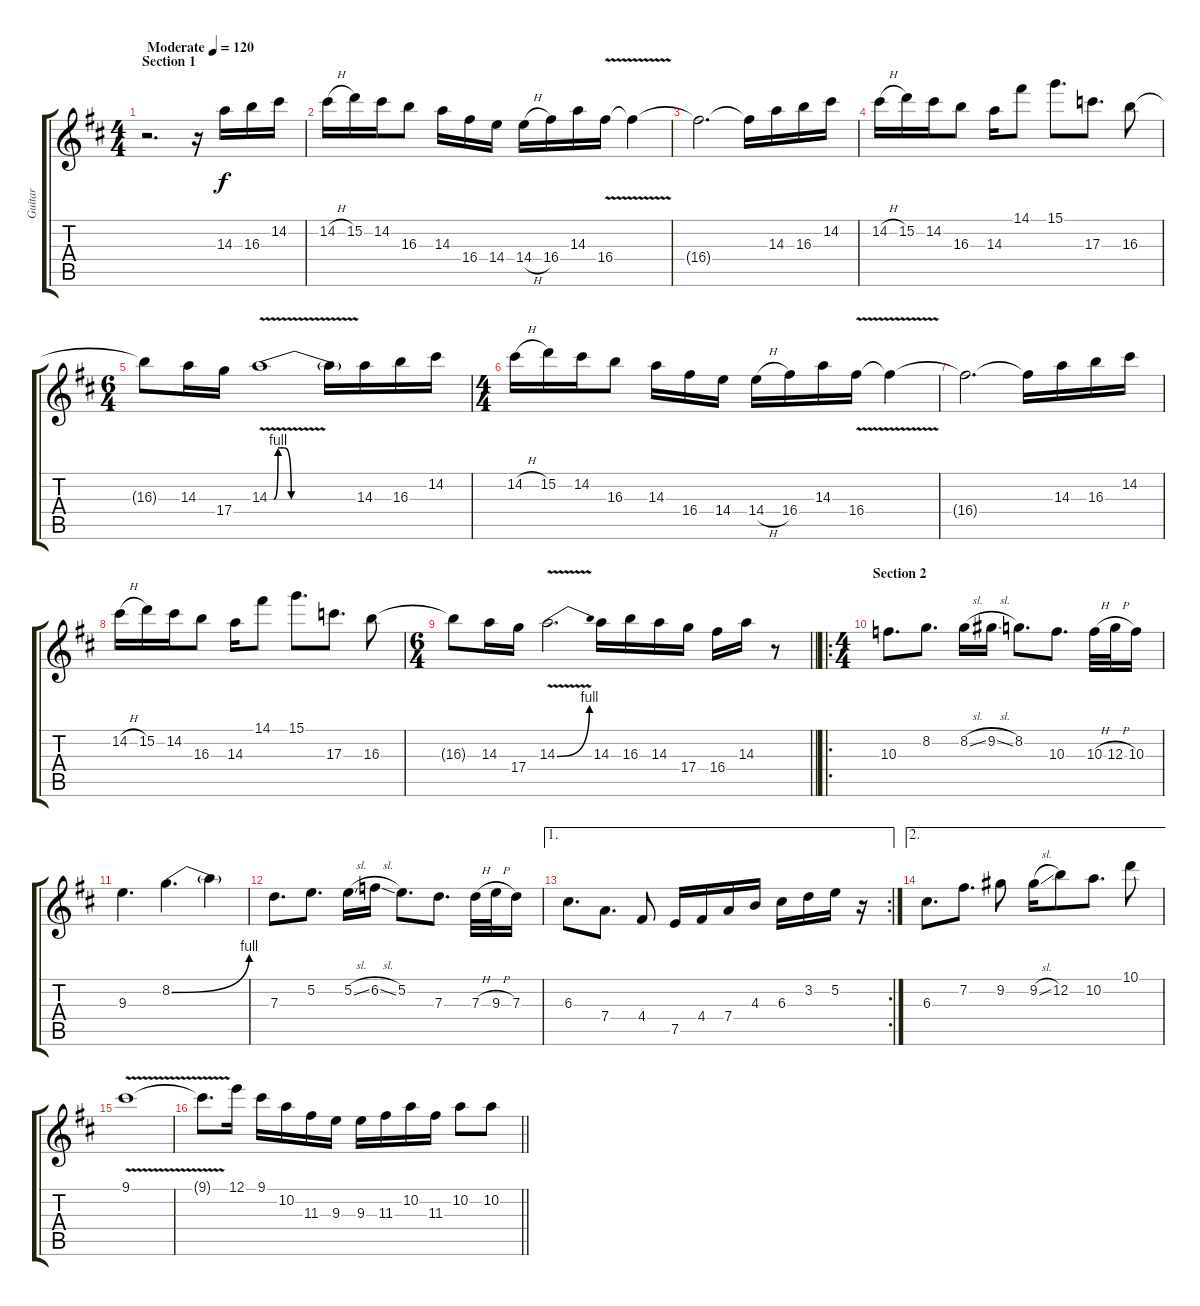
\track ("Guitar" "Guitar") {instrument overdrivenguitar}
\staff {score tabs}
\tuning (E4 B3 G3 D3 A2 E2) {hide}
\ts (4 4)
\section ("" "Section 1")
\tempo (120 "Moderate")
\clef g2
\ks d
r.2{d dy f instrument overdrivenguitar} r.16 14.3.16 16.3.16 14.2.16 |
14.2{h}.16 15.2.16 14.2.16 16.3.8 14.3.16 16.4.16 14.4.16 14.4{h}.16 16.4.16 14.3.16 16.4{v}.16 16.4{t}.4 |
16.4{t}.2{d} 16.4{t}.16 14.3.16 16.3.16 14.2.16 |
14.2{h}.16 15.2.16 14.2.16 16.3.8 14.3.16 14.1.8 15.1.8{d} 17.3.8{d} 16.3.8 |
\ts (6 4)
16.3{t}.8 14.3.16 17.4.16 14.3{be (custom 0 0 3 0 6 4 10 4 15 0 30 0 60 0) v}.1 14.3{t}.16 14.3.16 16.3.16 14.2.16 |
\ts (4 4)
14.2{h}.16 15.2.16 14.2.16 16.3.8 14.3.16 16.4.16 14.4.16 14.4{h}.16 16.4.16 14.3.16 16.4{v}.16 16.4{t}.4 |
16.4{t}.2{d} 16.4{t}.16 14.3.16 16.3.16 14.2.16 |
14.2{h}.16 15.2.16 14.2.16 16.3.8 14.3.16 14.1.8 15.1.8{d} 17.3.8{d} 16.3.8 |
\ts (6 4)
\barLineRight lightlight
16.3{t}.8 14.3.16 17.4.16 14.3{be (bend 0 0 60 4) v}.2{d} 14.3.16 16.3.16 14.3.16 17.4.16 16.4.16 14.3.16 r.8 |
\ro
\ts (4 4)
\section ("" "Section 2")
10.3.8{d} 8.2.8{d} 8.2{sl}.16 9.2{sl}.16 8.2.8{d} 10.3.8{d} 10.3{h}.32 12.3{h}.32 10.3.16 |
9.3.4{d} 8.2{be (bend 0 0 60 4)}.4{d} 8.2{t}.4 |
7.3.8{d} 5.2.8{d} 5.2{sl}.16 6.2{sl}.16 5.2.8{d} 7.3.8{d} 7.3{h}.32 9.3{h}.32 7.3.16 |
\ae 1
\rc 2
6.3.8{d} 7.4.8{d} 4.4.8 7.5.16 4.4.16 7.4.16 4.3.16 6.3.16 3.2.16 5.2.16 r.16 |
\ae 2
6.3.8{d} 7.2.8{d} 9.2.8 9.2{sl}.16 12.2.8 10.2.8{d} 10.1.8 |
9.1{v}.1 |
\barLineRight lightlight
9.1{t}.8{d} 12.1.16 9.1.16 10.2.16 11.3.16 9.3.16 9.3.16 11.3.16 10.2.16 11.3.16 10.2.8 10.2.8
